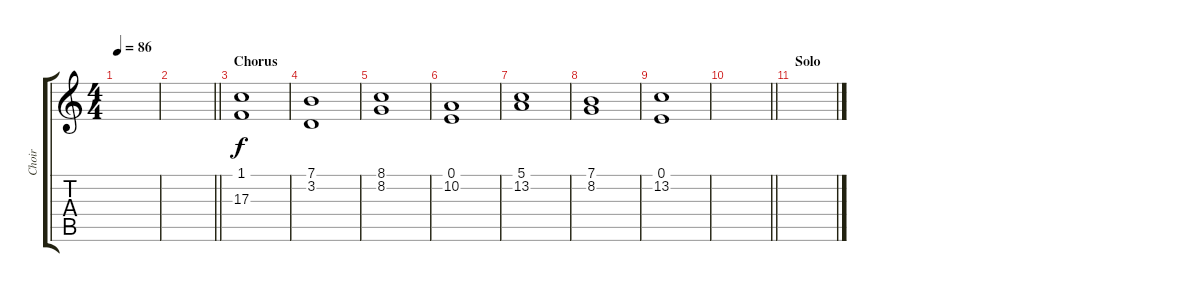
\track ("Choir" "Choir") {instrument choiraahs}
\staff {score tabs}
\tuning (E4 B3 G3 D3 A2 E2) {hide}
\ts (4 4)
\tempo 86
\clef g2
\ks c
|
\barLineRight lightlight
|
\section ("" "Chorus")
(1.1 17.3).1 |
(7.1 3.2).1 |
(8.1 8.2).1 |
(0.1 10.2).1 |
(5.1 13.2).1 |
(7.1 8.2).1 |
(0.1 13.2).1 |
\barLineRight lightlight
|
\section ("" "Solo")
